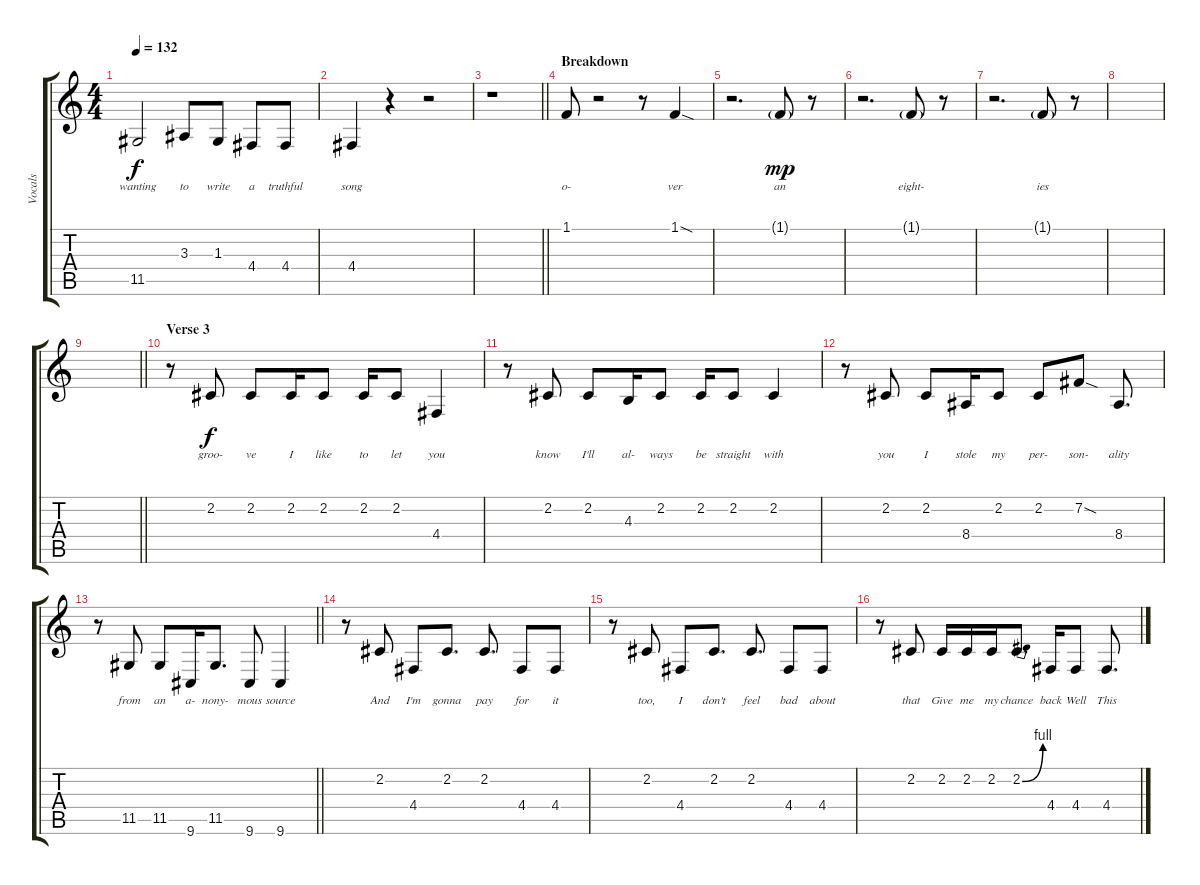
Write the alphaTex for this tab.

\track ("Vocals" "Vocals") {instrument harmonica}
\staff {score tabs}
\tuning (E4 B3 G3 D3 A2 E2) {hide}
\ts (4 4)
\tempo 132
\clef g2
\ks c
11.5{t}.2{lyrics (0 "wanting") lyrics (1 "") lyrics (2 "") lyrics (3 "") lyrics (4 "") dy f} 3.3.8{lyrics (0 "to") lyrics (1 "") lyrics (2 "") lyrics (3 "") lyrics (4 "")} 1.3.8{lyrics (0 "write") lyrics (1 "") lyrics (2 "") lyrics (3 "") lyrics (4 "")} 4.4.8{lyrics (0 "a") lyrics (1 "") lyrics (2 "") lyrics (3 "") lyrics (4 "")} 4.4.8{lyrics (0 "truthful") lyrics (1 "") lyrics (2 "") lyrics (3 "") lyrics (4 "")} |
4.4.4{lyrics (0 "song") lyrics (1 "") lyrics (2 "") lyrics (3 "") lyrics (4 "")} r.4 r.2 |
\barLineRight lightlight
r.1 |
\section ("" "Breakdown")
1.1.8{lyrics (0 "o-") lyrics (1 "") lyrics (2 "") lyrics (3 "") lyrics (4 "")} r.2 r.8 1.1{sod}.4{lyrics (0 "ver") lyrics (1 "") lyrics (2 "") lyrics (3 "") lyrics (4 "")} |
r.2{d} 1.1{g}.8{lyrics (0 "an") lyrics (1 "") lyrics (2 "") lyrics (3 "") lyrics (4 "") dy mp} r.8 |
r.2{d} 1.1{g}.8{lyrics (0 "eight-") lyrics (1 "") lyrics (2 "") lyrics (3 "") lyrics (4 "")} r.8 |
r.2{d} 1.1{g}.8{lyrics (0 "ies") lyrics (1 "") lyrics (2 "") lyrics (3 "") lyrics (4 "")} r.8 |
|
\barLineRight lightlight
|
\section ("" "Verse 3")
r.8 2.2.8{lyrics (0 "groo-") lyrics (1 "") lyrics (2 "") lyrics (3 "") lyrics (4 "") dy f} 2.2.8{lyrics (0 "ve") lyrics (1 "") lyrics (2 "") lyrics (3 "") lyrics (4 "")} 2.2.16{lyrics (0 "I") lyrics (1 "") lyrics (2 "") lyrics (3 "") lyrics (4 "")} 2.2.8{lyrics (0 "like") lyrics (1 "") lyrics (2 "") lyrics (3 "") lyrics (4 "")} 2.2.16{lyrics (0 "to") lyrics (1 "") lyrics (2 "") lyrics (3 "") lyrics (4 "")} 2.2.8{lyrics (0 "let") lyrics (1 "") lyrics (2 "") lyrics (3 "") lyrics (4 "")} 4.4.4{lyrics (0 "you") lyrics (1 "") lyrics (2 "") lyrics (3 "") lyrics (4 "")} |
r.8 2.2.8{lyrics (0 "know") lyrics (1 "") lyrics (2 "") lyrics (3 "") lyrics (4 "")} 2.2.8{lyrics (0 "I'll") lyrics (1 "") lyrics (2 "") lyrics (3 "") lyrics (4 "")} 4.3.16{lyrics (0 "al-") lyrics (1 "") lyrics (2 "") lyrics (3 "") lyrics (4 "")} 2.2.8{lyrics (0 "ways") lyrics (1 "") lyrics (2 "") lyrics (3 "") lyrics (4 "")} 2.2.16{lyrics (0 "be") lyrics (1 "") lyrics (2 "") lyrics (3 "") lyrics (4 "")} 2.2.8{lyrics (0 "straight") lyrics (1 "") lyrics (2 "") lyrics (3 "") lyrics (4 "")} 2.2.4{lyrics (0 "with") lyrics (1 "") lyrics (2 "") lyrics (3 "") lyrics (4 "")} |
r.8 2.2.8{lyrics (0 "you") lyrics (1 "") lyrics (2 "") lyrics (3 "") lyrics (4 "")} 2.2.8{lyrics (0 "I") lyrics (1 "") lyrics (2 "") lyrics (3 "") lyrics (4 "")} 8.4.16{lyrics (0 "stole") lyrics (1 "") lyrics (2 "") lyrics (3 "") lyrics (4 "")} 2.2.8{lyrics (0 "my") lyrics (1 "") lyrics (2 "") lyrics (3 "") lyrics (4 "")} 2.2.8{lyrics (0 "per-") lyrics (1 "") lyrics (2 "") lyrics (3 "") lyrics (4 "")} 7.2{sod}.8{lyrics (0 "son-") lyrics (1 "") lyrics (2 "") lyrics (3 "") lyrics (4 "")} 8.4.8{d lyrics (0 "ality") lyrics (1 "") lyrics (2 "") lyrics (3 "") lyrics (4 "")} |
\barLineRight lightlight
r.8 11.5.8{lyrics (0 "from") lyrics (1 "") lyrics (2 "") lyrics (3 "") lyrics (4 "")} 11.5.8{lyrics (0 "an") lyrics (1 "") lyrics (2 "") lyrics (3 "") lyrics (4 "")} 9.6.16{lyrics (0 "a-") lyrics (1 "") lyrics (2 "") lyrics (3 "") lyrics (4 "")} 11.5.8{d lyrics (0 "nony-") lyrics (1 "") lyrics (2 "") lyrics (3 "") lyrics (4 "")} 9.6.8{lyrics (0 "mous") lyrics (1 "") lyrics (2 "") lyrics (3 "") lyrics (4 "")} 9.6.4{lyrics (0 "source") lyrics (1 "") lyrics (2 "") lyrics (3 "") lyrics (4 "")} |
r.8 2.2.8{lyrics (0 "And") lyrics (1 "") lyrics (2 "") lyrics (3 "") lyrics (4 "")} 4.4.8{lyrics (0 "I'm") lyrics (1 "") lyrics (2 "") lyrics (3 "") lyrics (4 "")} 2.2.8{d lyrics (0 "gonna") lyrics (1 "") lyrics (2 "") lyrics (3 "") lyrics (4 "")} 2.2.8{d lyrics (0 "pay") lyrics (1 "") lyrics (2 "") lyrics (3 "") lyrics (4 "")} 4.4.8{lyrics (0 "for") lyrics (1 "") lyrics (2 "") lyrics (3 "") lyrics (4 "")} 4.4.8{lyrics (0 "it") lyrics (1 "") lyrics (2 "") lyrics (3 "") lyrics (4 "")} |
r.8 2.2.8{lyrics (0 "too,") lyrics (1 "") lyrics (2 "") lyrics (3 "") lyrics (4 "")} 4.4.8{lyrics (0 "I") lyrics (1 "") lyrics (2 "") lyrics (3 "") lyrics (4 "")} 2.2.8{d lyrics (0 "don't") lyrics (1 "") lyrics (2 "") lyrics (3 "") lyrics (4 "")} 2.2.8{d lyrics (0 "feel") lyrics (1 "") lyrics (2 "") lyrics (3 "") lyrics (4 "")} 4.4.8{lyrics (0 "bad") lyrics (1 "") lyrics (2 "") lyrics (3 "") lyrics (4 "")} 4.4.8{lyrics (0 "about") lyrics (1 "") lyrics (2 "") lyrics (3 "") lyrics (4 "")} |
r.8 2.2.8{lyrics (0 "that") lyrics (1 "") lyrics (2 "") lyrics (3 "") lyrics (4 "")} 2.2.16{lyrics (0 "Give") lyrics (1 "") lyrics (2 "") lyrics (3 "") lyrics (4 "")} 2.2.16{lyrics (0 "me") lyrics (1 "") lyrics (2 "") lyrics (3 "") lyrics (4 "")} 2.2.16{lyrics (0 "my") lyrics (1 "") lyrics (2 "") lyrics (3 "") lyrics (4 "")} 2.2{be (bend 0 0 60 4)}.8{d lyrics (0 "chance") lyrics (1 "") lyrics (2 "") lyrics (3 "") lyrics (4 "")} 4.4.16{lyrics (0 "back") lyrics (1 "") lyrics (2 "") lyrics (3 "") lyrics (4 "")} 4.4.8{lyrics (0 "Well") lyrics (1 "") lyrics (2 "") lyrics (3 "") lyrics (4 "")} 4.4.8{d lyrics (0 "This") lyrics (1 "") lyrics (2 "") lyrics (3 "") lyrics (4 "")}
